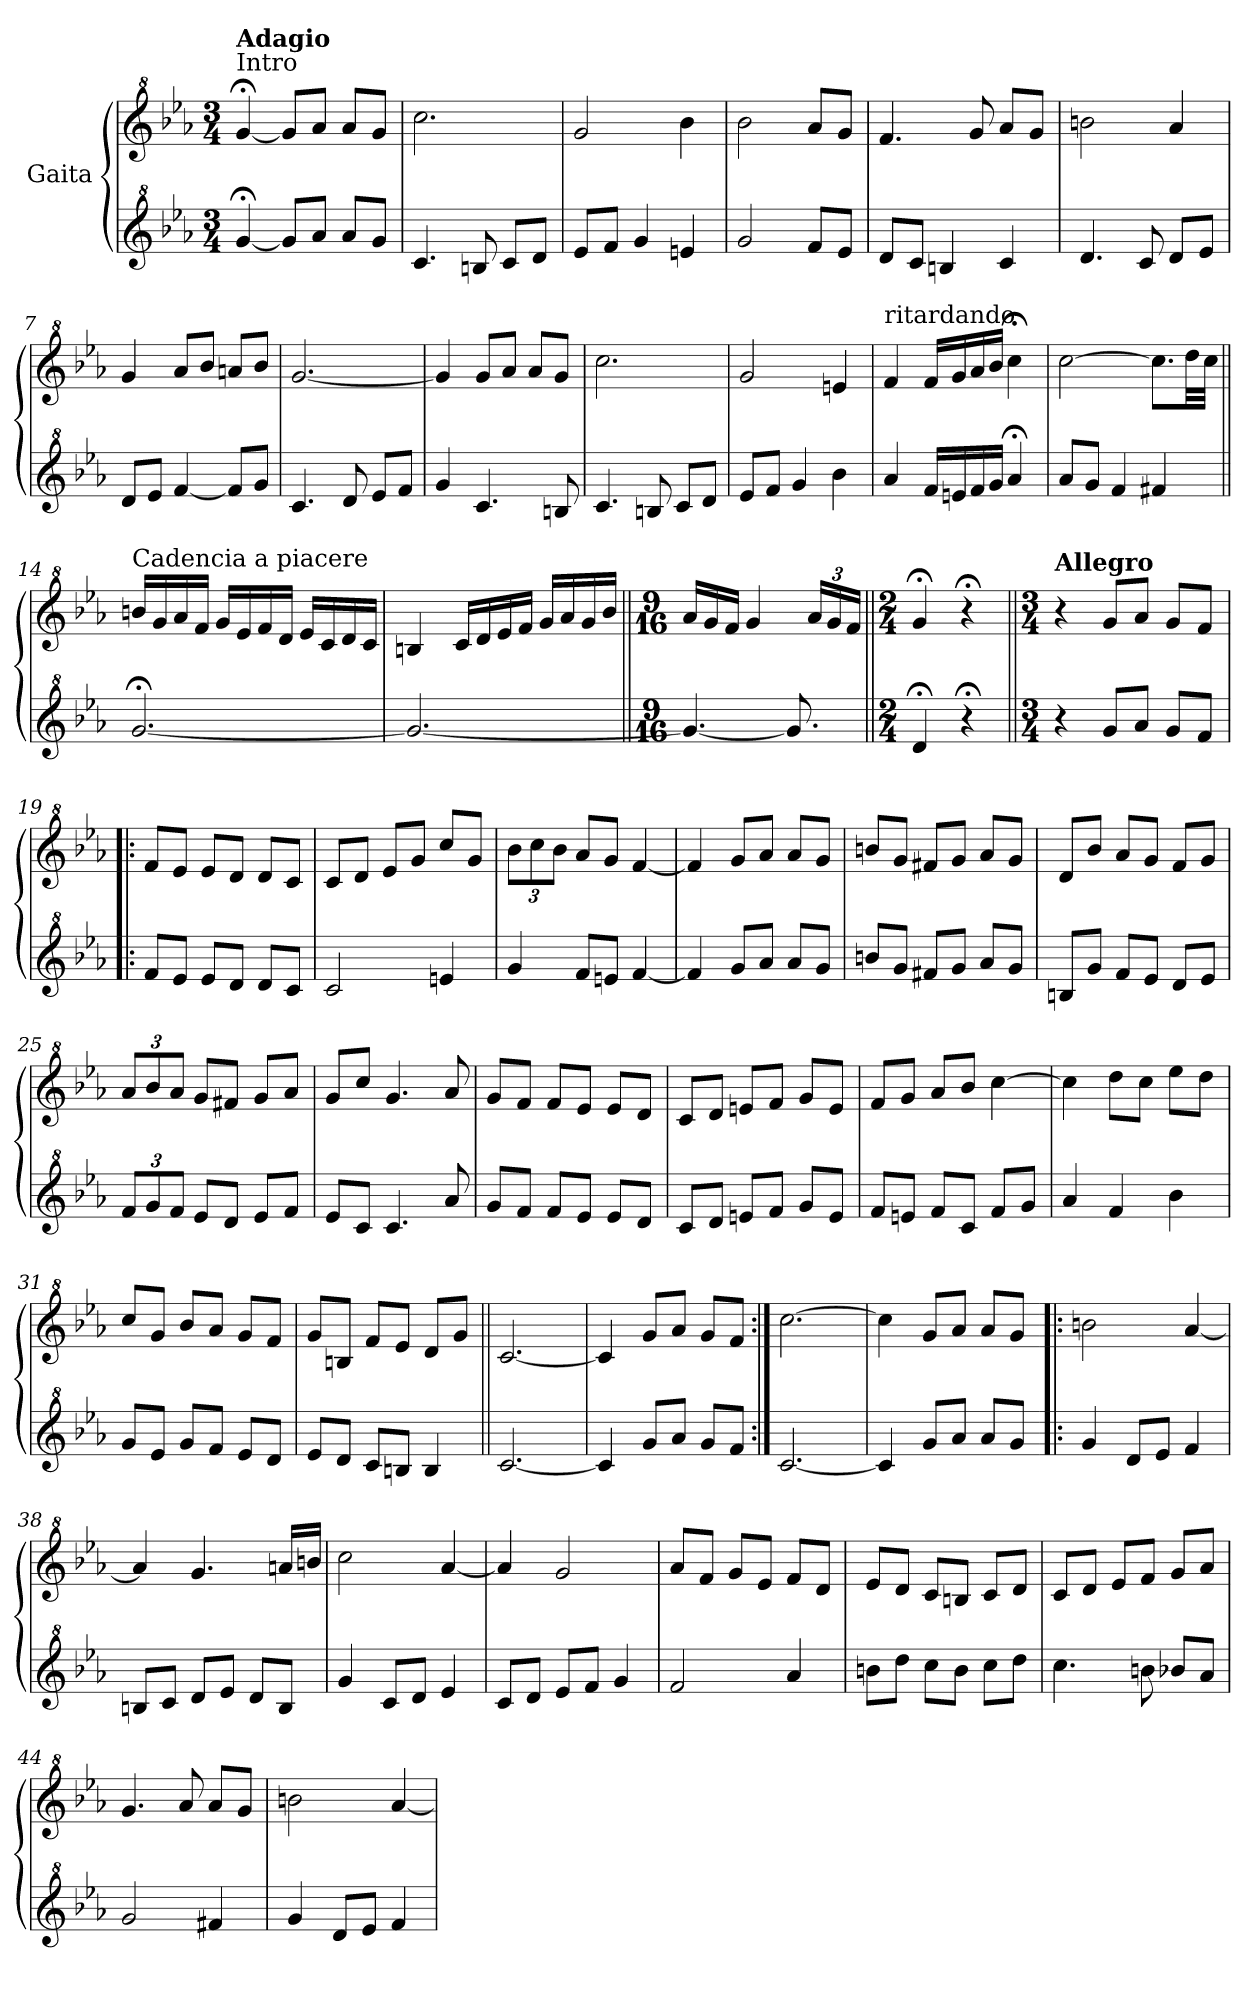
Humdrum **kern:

**kern	**kern
*part2	*part1
*staff2	*staff1
*I"Gaita	*I"Gaita
*clefG^2	*clefG^2
*k[b-e-a-]	*k[b-e-a-]
*M3/4	*M3/4
*MM65	*MM65
=1	=1
!	!LO:TX:a:t=Intro
!	!LO:TX:a:B:t=Adagio
[4gg;</	[4gg;</
8gg/L]	8gg/L]
8aa-/J	8aa-/J
8aa-/L	8aa-/L
8gg/J	8gg/J
=2	=2
4.cc/	2.ccc\
8bn/	.
8cc/L	.
8dd/J	.
=3	=3
8ee-/L	2gg/
8ff/J	.
4gg/	.
4een/	4bb-\
=4	=4
2gg/	2bb-\
8ff/L	8aa-/L
8ee-/J	8gg/J
=5	=5
8dd/L	4.ff/
8cc/J	.
4bn/	.
.	8gg/
4cc/	8aa-/L
.	8gg/J
=6	=6
4.dd/	2bbn\
8cc/	.
8dd/L	4aa-/
8ee-/J	.
=7	=7
8dd/L	4gg/
8ee-/J	.
[4ff/	8aa-/L
.	8bb-/J
8ff/L]	8aan/L
8gg/J	8bb-/J
=8	=8
4.cc/	[2.gg/
8dd/	.
8ee-/L	.
8ff/J	.
!!LO:LB:g=z
=9	=9
4gg/	4gg/]
4.cc/	8gg/L
.	8aa-/J
.	8aa-/L
8bn/	8gg/J
=10	=10
4.cc/	2.ccc\
8bn/	.
8cc/L	.
8dd/J	.
=11	=11
8ee-/L	2gg/
8ff/J	.
4gg/	.
4bb-\	4een/
=12	=12
!	!LO:TX:a:t=ritardando
4aa-/	4ff/
16ff/LL	16ff/LL
16een/	16gg/
16ff/	16aa-/
16gg/JJ	16bb-/JJ
4aa-;</	4ccc;<\
=13	=13
8aa-/L	[2ccc\
8gg/J	.
4ff/	.
4ff#X/	8.ccc\L]
.	32ddd\LL
.	32ccc\JJJ
=14||	=14||
!	!LO:TX:a:t=Cadencia a piacere
[2.gg;</	16bbn/LL
.	16gg/
.	16aa-/
.	16ff/JJ
.	16gg/LL
.	16ee-/
.	16ff/
.	16dd/JJ
.	16ee-/LL
.	16cc/
.	16dd/
.	16cc/JJ
!!LO:LB:g=z
=15	=15
2.gg/_	4bn/
.	16cc/LL
.	16dd/
.	16ee-/
.	16ff/JJ
.	16gg/LL
.	16aa-/
.	16gg/
.	16bb-/JJ
=16||	=16||
*M9/16	*M9/16
4.gg/_	16aa-/LL
.	16gg/
.	16ff/JJ
.	4gg/
8.gg/]	.
*	*Xbrackettup
.	24aa-/LL
.	24gg/
.	24ff/JJ
=17||	=17||
*M2/4	*M2/4
4dd;</	4gg;</
4r;<	4r;<
=18||	=18||
*M3/4	*M3/4
*	*MM182
!	!LO:TX:a:B:t=Allegro
4r	4r
8gg/L	8gg/L
8aa-/J	8aa-/J
8gg/L	8gg/L
8ff/J	8ff/J
=19!|:	=19!|:
8ff/L	8ff/L
8ee-/J	8ee-/J
8ee-/L	8ee-/L
8dd/J	8dd/J
8dd/L	8dd/L
8cc/J	8cc/J
=20	=20
2cc/	8cc/L
.	8dd/J
.	8ee-/L
.	8gg/J
4een/	8ccc/L
.	8gg/J
!!LO:LB:g=z
=21	=21
4gg/	12bb-\L
.	12ccc\
.	12bb-\J
8ff/L	8aa-/L
8een/J	8gg/J
[4ff/	[4ff/
=22	=22
4ff/]	4ff/]
8gg/L	8gg/L
8aa-/J	8aa-/J
8aa-/L	8aa-/L
8gg/J	8gg/J
=23	=23
8bbn/L	8bbn/L
8gg/J	8gg/J
8ff#X/L	8ff#X/L
8gg/J	8gg/J
8aa-/L	8aa-/L
8gg/J	8gg/J
=24	=24
8bn/L	8dd/L
8gg/J	8bb-/J
8ff/L	8aa-/L
8ee-/J	8gg/J
8dd/L	8ff/L
8ee-/J	8gg/J
=25	=25
*Xbrackettup	*
12ff/L	12aa-/L
12gg/	12bb-/
12ff/J	12aa-/J
8ee-/L	8gg/L
8dd/J	8ff#X/J
8ee-/L	8gg/L
8ff/J	8aa-/J
=26	=26
8ee-/L	8gg/L
8cc/J	8ccc/J
4.cc/	4.gg/
8aa-/	8aa-/
=27	=27
8gg/L	8gg/L
8ff/J	8ff/J
8ff/L	8ff/L
8ee-/J	8ee-/J
8ee-/L	8ee-/L
8dd/J	8dd/J
!!LO:LB:g=z
=28	=28
8cc/L	8cc/L
8dd/J	8dd/J
8een/L	8een/L
8ff/J	8ff/J
8gg/L	8gg/L
8ee/J	8ee/J
=29	=29
8ff/L	8ff/L
8een/J	8gg/J
8ff/L	8aa-/L
8cc/J	8bb-/J
8ff/L	[4ccc\
8gg/J	.
=30	=30
4aa-/	4ccc\]
4ff/	8ddd\L
.	8ccc\J
4bb-\	8eee-\L
.	8ddd\J
=31	=31
8gg/L	8ccc/L
8ee-/J	8gg/J
8gg/L	8bb-/L
8ff/J	8aa-/J
8ee-/L	8gg/L
8dd/J	8ff/J
=32	=32
8ee-/L	8gg/L
8dd/J	8bn/J
8cc/L	8ff/L
8bn/J	8ee-/J
4b/	8dd/L
.	8gg/J
=33||	=33||
[2.cc/	[2.cc/
=34	=34
4cc/]	4cc/]
8gg/L	8gg/L
8aa-/J	8aa-/J
8gg/L	8gg/L
8ff/J	8ff/J
=35:|!	=35:|!
[2.cc/	[2.ccc\
!!LO:LB:g=z
=36	=36
4cc/]	4ccc\]
8gg/L	8gg/L
8aa-/J	8aa-/J
8aa-/L	8aa-/L
8gg/J	8gg/J
=37!|:	=37!|:
4gg/	2bbn\
8dd/L	.
8ee-/J	.
4ff/	[4aa-/
=38	=38
8bn/L	4aa-/]
8cc/J	.
8dd/L	4.gg/
8ee-/J	.
8dd/L	.
8b/J	16aan/LL
.	16bbn/JJ
=39	=39
4gg/	2ccc\
8cc/L	.
8dd/J	.
4ee-/	[4aa-/
=40	=40
8cc/L	4aa-/]
8dd/J	.
8ee-/L	2gg/
8ff/J	.
4gg/	.
=41	=41
2ff/	8aa-/L
.	8ff/J
.	8gg/L
.	8ee-/J
4aa-/	8ff/L
.	8dd/J
=42	=42
8bbn\L	8ee-/L
8ddd\J	8dd/J
8ccc\L	8cc/L
8bb\J	8bn/J
8ccc\L	8cc/L
8ddd\J	8dd/J
!!LO:PB:g=z
=43	=43
4.ccc\	8cc/L
.	8dd/J
.	8ee-/L
8bbn\	8ff/J
8bb-X/L	8gg/L
8aa-/J	8aa-/J
=44	=44
2gg/	4.gg/
.	8aa-/
4ff#X/	8aa-/L
.	8gg/J
=45	=45
4gg/	2bbn\
8dd/L	.
8ee-/J	.
4ff/	[4aa-/
=	=
*-	*-
